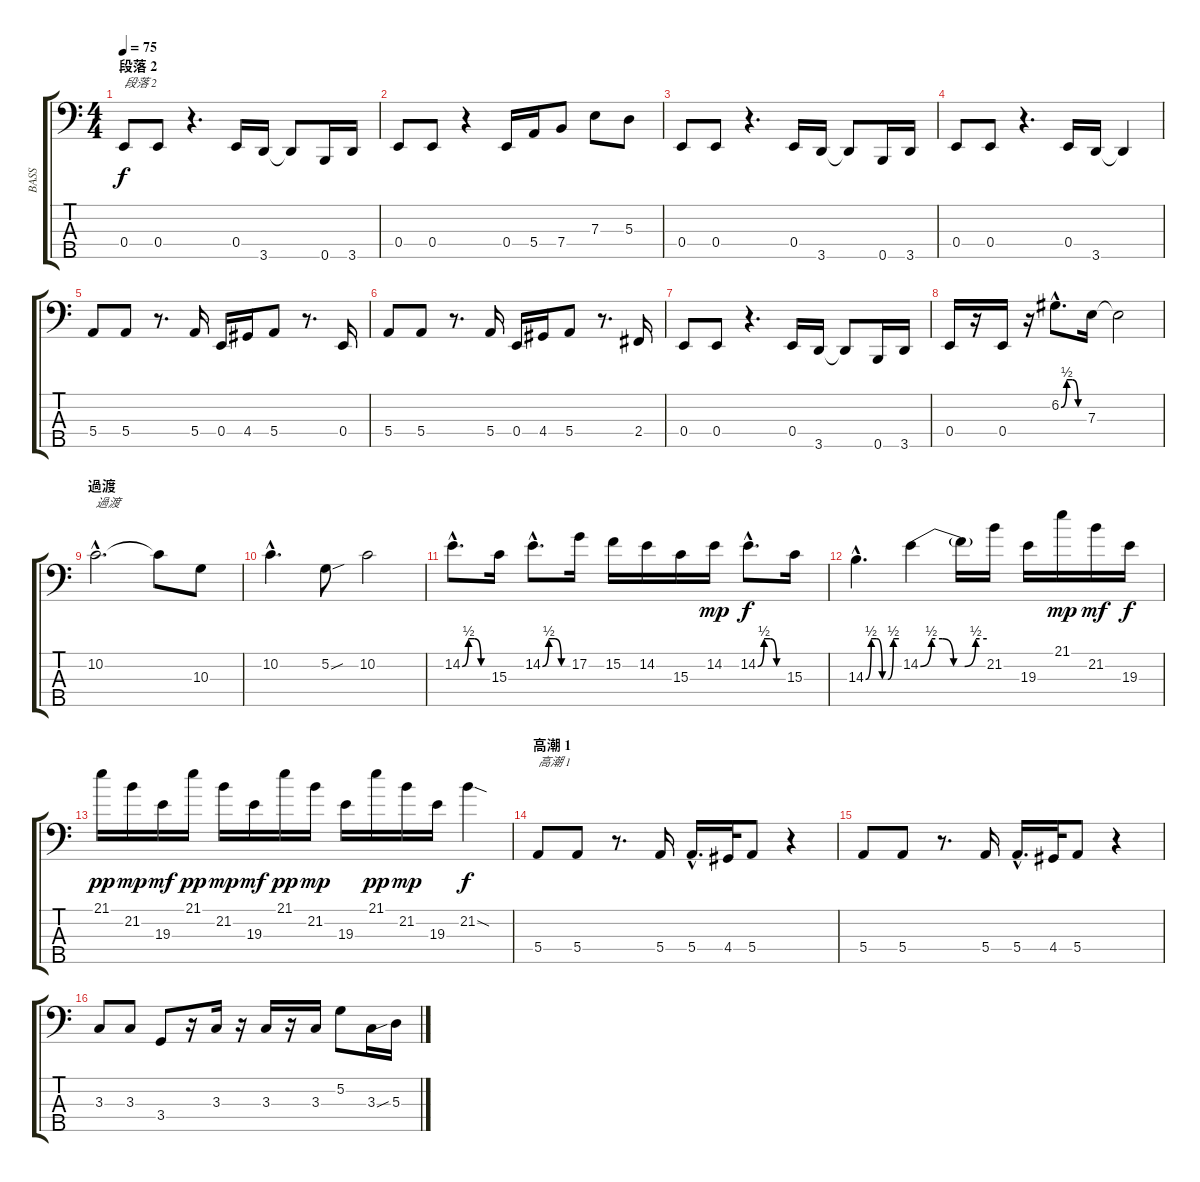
\track ("BASS" "BASS") {instrument electricbassfinger}
\staff {score tabs}
\tuning (G2 D2 A1 E1 B0) {hide}
\ts (4 4)
\section ("" "段落 2")
\tempo 75
\clef f4
\ks c
0.4.8{txt "段落 2" dy f} 0.4.8 r.4{d} 0.4.16 3.5.16 3.5{t}.8 0.5.16 3.5.16 |
0.4.8 0.4.8 r.4 0.4.16 5.4.16 7.4.8 7.3.8 5.3.8 |
0.4.8 0.4.8 r.4{d} 0.4.16 3.5.16 3.5{t}.8 0.5.16 3.5.16 |
0.4.8 0.4.8 r.4{d} 0.4.16 3.5.16 3.5{t}.4 |
5.4.8 5.4.8 r.8{d} 5.4.16 0.4.16 4.4.16 5.4.8 r.8{d} 0.4.16 |
5.4.8 5.4.8 r.8{d} 5.4.16 0.4.16 4.4.16 5.4.8 r.8{d} 2.4.16 |
0.4.8 0.4.8 r.4{d} 0.4.16 3.5.16 3.5{t}.8 0.5.16 3.5.16 |
0.4.16 r.16 0.4.16 r.16 6.2{be (custom 0 0 15 2 30 2 45 0 60 0) hac}.8{d} 7.3.16 7.3{t}.2 |
\section ("" "過渡")
10.2{hac}.2{d txt "過渡"} 10.2{t}.8 10.3.8 |
10.2{hac}.4{d} 5.2{sou}.8 10.2.2 |
14.2{be (custom 0 0 15 2 30 2 45 0 60 0) hac}.8{d} 15.3.16 14.2{be (custom 0 0 15 2 30 2 45 0 60 0) hac}.8{d} 17.2.16 15.2.16 14.2.16 15.3.16 14.2.16{dy mp} 14.2{be (custom 0 0 15 2 30 2 45 0 60 0) hac}.8{d dy f} 15.3.16 |
14.3{be (custom 0 0 10 2 20 2 30 0 40 0 50 2 60 2) hac}.4{d} 14.2{be (custom 0 0 10 2 20 2 30 0 40 0 50 2 60 2)}.4 14.2{t}.16 21.2.16 19.3.16 21.1.16{dy mp} 21.2.16{dy mf} 19.3.16{dy f} |
21.1.16{dy pp} 21.2.16{dy mp} 19.3.16{dy mf} 21.1.16{dy pp} 21.2.16{dy mp} 19.3.16{dy mf} 21.1.16{dy pp} 21.2.16{dy mp} 19.3.16 21.1.16{dy pp} 21.2.16{dy mp} 19.3.16 21.2{sod}.4{dy f} |
\section ("" "高潮 1")
5.4.8{txt "高潮 1"} 5.4.8 r.8{d} 5.4.16 5.4{hac}.16{d} 4.4.32 5.4.8 r.4 |
5.4.8 5.4.8 r.8{d} 5.4.16 5.4{hac}.16{d} 4.4.32 5.4.8 r.4 |
3.3.8 3.3.8 3.4.8 r.16 3.3.16 r.16 3.3.16 r.16 3.3.16 5.2.8 3.3.16 5.3{sib}.16
